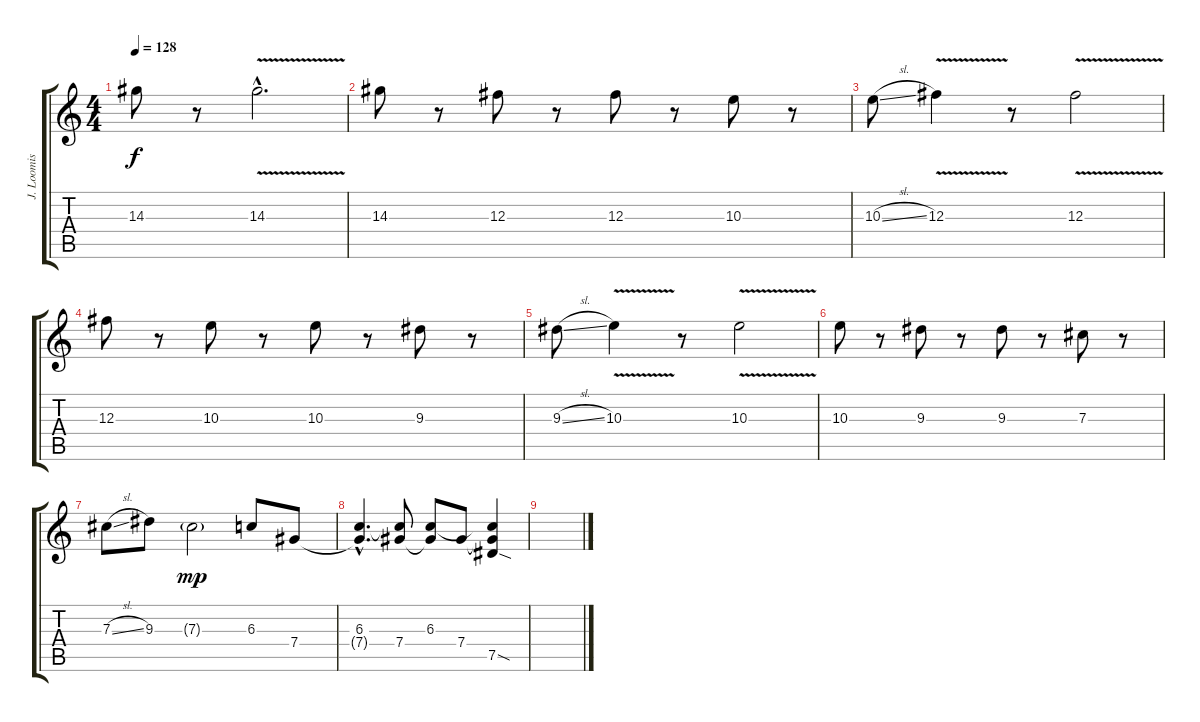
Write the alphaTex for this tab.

\track ("J. Loomis (lead)" "J. Loomis ") {instrument overdrivenguitar}
\staff {score tabs}
\tuning (Eb4 Bb3 Gb3 Db3 Ab2 Eb2) {hide}
\ts (4 4)
\tempo 128
\clef g2
\ks c
14.3.8{dy f} r.8 14.3{v hac}.2{d} |
14.3.8 r.8 12.3.8 r.8 12.3.8 r.8 10.3.8 r.8 |
10.3{sl}.8 12.3{v}.4 r.8 12.3{v}.2 |
12.3.8 r.8 10.3.8 r.8 10.3.8 r.8 9.3.8 r.8 |
9.3{sl}.8 10.3{v}.4 r.8 10.3{v}.2 |
10.3.8 r.8 9.3.8 r.8 9.3.8 r.8 7.3.8 r.8 |
7.3{sl}.8 9.3.8 7.3{g}.2{dy mp} 6.3.8 7.4.8 |
(6.3{hac} 7.4{hac t}).4{d} (6.3{t} 7.4).8 (6.3 7.4{t}).8 7.4.8 (6.3{t} 7.4{t} 7.5{sod}).4 |
\section ("" "")
